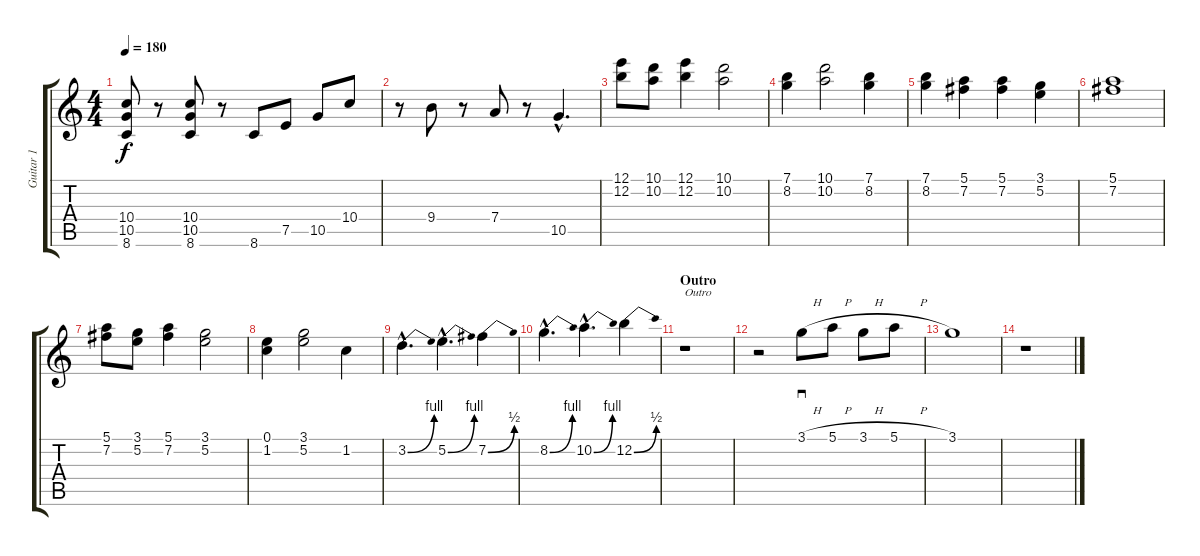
\track ("Guitar 1" "Guitar 1") {instrument distortionguitar}
\staff {score tabs}
\tuning (E4 B3 G3 D3 A2 E2) {hide}
\ts (4 4)
\tempo 180
\clef g2
\ks c
(10.4 10.5 8.6).8{dy f} r.8 (10.4 10.5 8.6).8 r.8 8.6.8 7.5.8 10.5.8 10.4.8 |
r.8 9.4.8 r.8 7.4.8 r.8 10.5{hac}.4{d} |
(12.1 12.2).8 (10.1 10.2).8 (12.1 12.2).4 (10.1 10.2).2 |
(7.1 8.2).4 (10.1 10.2).2 (7.1 8.2).4 |
(7.1 8.2).4 (5.1 7.2).4 (5.1 7.2).4 (3.1 5.2).4 |
(5.1 7.2).1 |
(5.1 7.2).8 (3.1 5.2).8 (5.1 7.2).4 (3.1 5.2).2 |
(0.1 1.2).4 (3.1 5.2).2 1.2.4 |
3.2{be (bend 0 0 60 4) hac}.4{d} 5.2{be (bend 0 0 60 4) hac}.4{d} 7.2{be (bend 0 0 60 2)}.4 |
8.2{be (bend 0 0 60 4) hac}.4{d} 10.2{be (bend 0 0 60 4) hac}.4{d} 12.2{be (bend 0 0 60 2)}.4 |
\section ("" "Outro")
r.1{txt "Outro"} |
r.2 3.1{h}.8{sd} 5.1{h}.8 3.1{h}.8 5.1{h}.8 |
3.1.1 |
r.1
